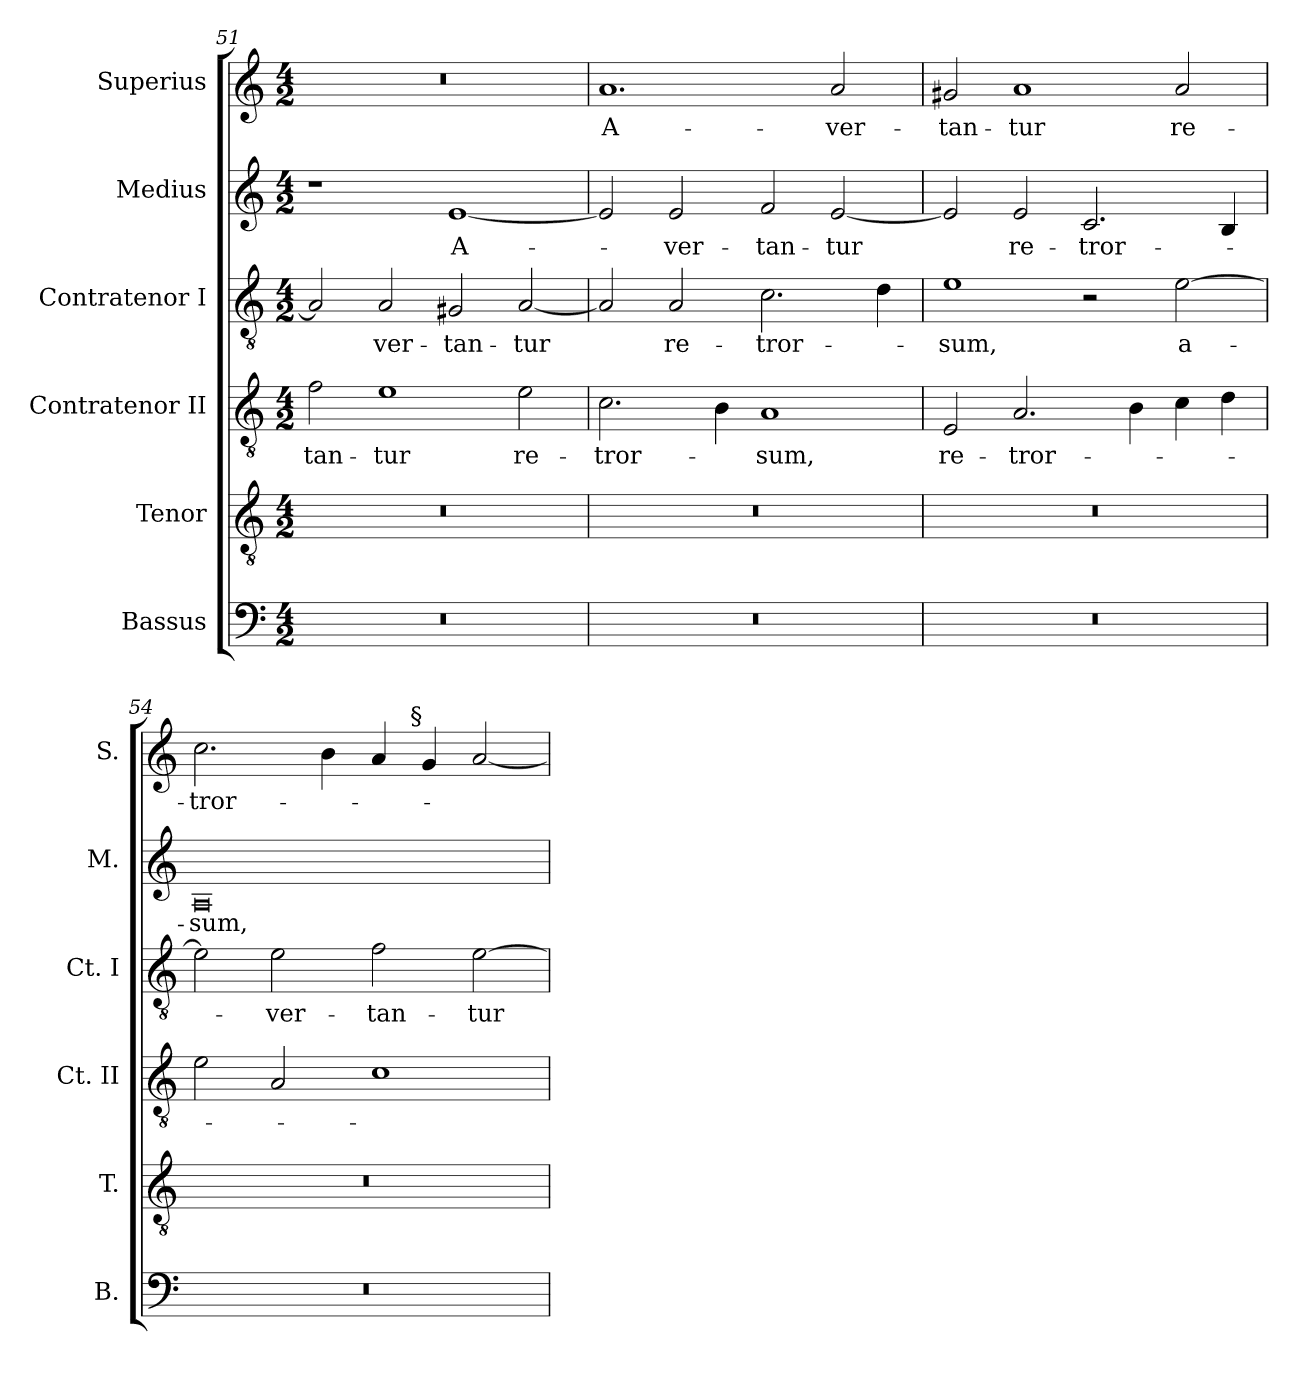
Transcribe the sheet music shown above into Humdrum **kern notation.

**kern	**kern	**kern	**text	**kern	**text	**kern	**text	**kern	**text
*part6	*part5	*part4	*part4	*part3	*part3	*part2	*part2	*part1	*part1
*staff6	*staff5	*staff4	*staff4	*staff3	*staff3	*staff2	*staff2	*staff1	*staff1
*I"Bassus	*I"Tenor	*I"Contratenor II	*	*I"Contratenor I	*	*I"Medius	*	*I"Superius	*
*I'B.	*I'T.	*I'Ct. II	*	*I'Ct. I	*	*I'M.	*	*I'S.	*
*clefF4	*clefGv2	*clefGv2	*	*clefGv2	*	*clefG2	*	*clefG2	*
*	*ITrd7c12	*ITrd7c12	*	*ITrd7c12	*	*	*	*	*
*k[]	*k[]	*k[]	*	*k[]	*	*k[]	*	*k[]	*
*C:	*C:	*C:	*	*C:	*	*C:	*	*C:	*
*M4/2	*M4/2	*M4/2	*	*M4/2	*	*M4/2	*	*M4/2	*
=51	=51	=51	=51	=51	=51	=51	=51	=51	=51
!LO:N:vis=1	!LO:N:vis=1	!	!	!	!	!	!	!	!
!	!	!	!LO:LY:b:color=#000000	!	!	!	!	!LO:N:vis=1	!
0r	0r	2Fi\	-tan-	2AAi/]	.	1r	.	0r	.
!	!	!	!LO:LY:b:color=#000000	!	!	!	!	!	!
!	!	!	!	!	!LO:LY:b:color=#000000	!	!	!	!
.	.	1Ei	-tur	2AAi/	-ver-	.	.	.	.
!	!	!	!	!	!LO:LY:b:color=#000000	!	!	!	!
!	!	!	!	!	!	!	!LO:LY:b:color=#000000	!	!
.	.	.	.	2GG#Xi/	-tan-	[<1ei	A-	.	.
!	!	!	!LO:LY:b:color=#000000	!	!	!	!	!	!
!	!	!	!	!	!LO:LY:b:color=#000000	!	!	!	!
.	.	2Ei\	re-	[<2AAi/	-tur	.	.	.	.
=52	=52	=52	=52	=52	=52	=52	=52	=52	=52
!LO:N:vis=1	!LO:N:vis=1	!	!	!	!	!	!	!	!
!	!	!	!LO:LY:b:color=#000000	!	!	!	!	!	!
!	!	!	!	!	!	!	!	!	!LO:LY:b:color=#000000
0r	0r	2.Ci\	-tror-	2AAi/]	.	2ei/]	.	1.ai	A-
!	!	!	!	!	!LO:LY:b:color=#000000	!	!	!	!
!	!	!	!	!	!	!	!LO:LY:b:color=#000000	!	!
.	.	.	.	2AAi/	re-	2ei/	-ver-	.	.
.	.	4BBi\	.	.	.	.	.	.	.
!	!	!	!LO:LY:b:color=#000000	!	!	!	!	!	!
!	!	!	!	!	!LO:LY:b:color=#000000	!	!	!	!
!	!	!	!	!	!	!	!LO:LY:b:color=#000000	!	!
.	.	1AAi	-sum,	2.Ci\	-tror-	2fi/	-tan-	.	.
!	!	!	!	!	!	!	!LO:LY:b:color=#000000	!	!
!	!	!	!	!	!	!	!	!	!LO:LY:b:color=#000000
.	.	.	.	.	.	[<2ei/	-tur	2ai/	-ver-
.	.	.	.	4Di\	.	.	.	.	.
=53	=53	=53	=53	=53	=53	=53	=53	=53	=53
!LO:N:vis=1	!LO:N:vis=1	!	!	!	!	!	!	!	!
!	!	!	!LO:LY:b:color=#000000	!	!	!	!	!	!
!	!	!	!	!	!LO:LY:b:color=#000000	!	!	!	!
!	!	!	!	!	!	!	!	!	!LO:LY:b:color=#000000
0r	0r	2EEi/	re-	1Ei	-sum,	2ei/]	.	2g#Xi/	-tan-
!	!	!	!LO:LY:b:color=#000000	!	!	!	!	!	!
!	!	!	!	!	!	!	!LO:LY:b:color=#000000	!	!
!	!	!	!	!	!	!	!	!	!LO:LY:b:color=#000000
.	.	2.AAi/	-tror-	.	.	2ei/	re-	1ai	-tur
!	!	!	!	!	!	!	!LO:LY:b:color=#000000	!	!
.	.	.	.	2r	.	2.ci/	-tror-	.	.
.	.	4BBi\	.	.	.	.	.	.	.
!	!	!	!	!	!LO:LY:b:color=#000000	!	!	!	!
!	!	!	!	!	!	!	!	!	!LO:LY:b:color=#000000
.	.	4Ci\	.	[>2Ei\	a-	.	.	2ai/	re-
.	.	4Di\	.	.	.	4Bi/	.	.	.
=54	=54	=54	=54	=54	=54	=54	=54	=54	=54
!LO:N:vis=1	!LO:N:vis=1	!	!	!	!	!	!	!	!
!	!	!	!	!	!	!	!LO:LY:b:color=#000000	!	!
!	!	!	!	!	!	!	!	!	!LO:LY:b:color=#000000
0r	0r	2Ei\	.	2Ei\]	.	0Ai	-sum,	2.cci\	-tror-
!	!	!	!	!	!LO:LY:b:color=#000000	!	!	!	!
.	.	2AAi/	.	2Ei\	-ver-	.	.	.	.
.	.	.	.	.	.	.	.	4bi\	.
!	!	!	!	!	!LO:LY:b:color=#000000	!	!	!	!
.	.	1Ci	.	2Fi\	-tan-	.	.	4ai/	.
!	!	!	!	!	!	!	!	!LO:TX:a:rj:t=§	!
.	.	.	.	.	.	.	.	4gi/	.
!	!	!	!	!	!LO:LY:b:color=#000000	!	!	!	!
.	.	.	.	[>2Ei\	-tur	.	.	[<2ai/	.
=	=	=	=	=	=	=	=	=	=
*-	*-	*-	*-	*-	*-	*-	*-	*-	*-
